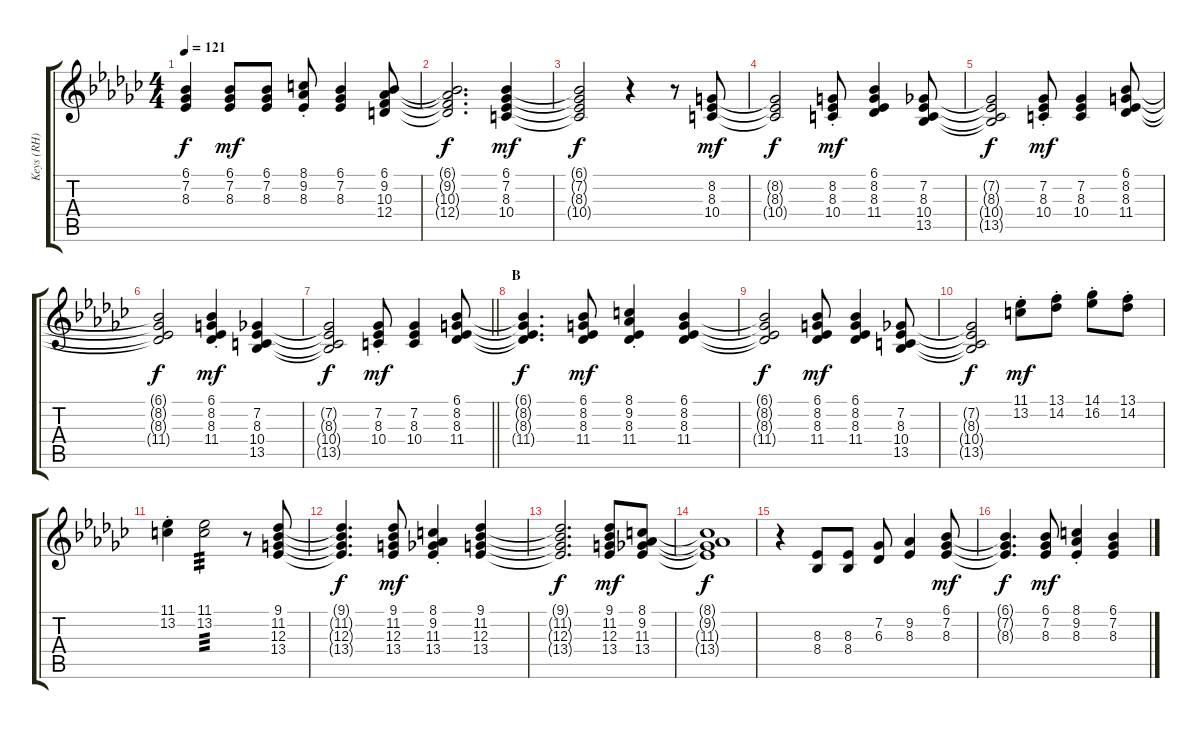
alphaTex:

\track ("Keys (RH)" "Keys (RH)") {instrument electricpiano1}
\staff {score tabs}
\tuning (E4 B3 G3 D3 A2 E2) {hide}
\ts (4 4)
\tempo 121
\clef g2
\ks ebminor
(6.1{t} 7.2{t} 8.3{t}).4{dy f} (6.1 7.2 8.3).8{dy mf} (6.1 7.2 8.3).8 (8.1{st} 9.2{st} 8.3{st}).8 (6.1 7.2 8.3).4 (6.1 9.2 10.3 12.4).8 |
(6.1{t} 9.2{t} 10.3{t} 12.4{t}).2{d dy f} (6.1 7.2 8.3 10.4).4{dy mf} |
(6.1{t} 7.2{t} 8.3{t} 10.4{t}).2{dy f} r.4 r.8 (8.2 8.3 10.4).8{dy mf} |
(8.2{t} 8.3{t} 10.4{t}).2{dy f} (8.2{st} 8.3{st} 10.4{st}).8{dy mf} (6.1 8.2 8.3 11.4).4 (7.2 8.3 10.4 13.5).8 |
(7.2{t} 8.3{t} 10.4{t} 13.5{t}).2{dy f} (7.2{st} 8.3{st} 10.4{st}).8{dy mf} (7.2 8.3 10.4).4 (6.1 8.2 8.3 11.4).8 |
(6.1{t} 8.2{t} 8.3{t} 11.4{t}).2{dy f} (6.1{st} 8.2{st} 8.3{st} 11.4{st}).4{dy mf} (7.2 8.3 10.4 13.5).4 |
\barLineRight lightlight
(7.2{t} 8.3{t} 10.4{t} 13.5{t}).2{dy f} (7.2{st} 8.3{st} 10.4{st}).8{dy mf} (7.2 8.3 10.4).4 (6.1 8.2 8.3 11.4).8 |
\section ("" "B")
(6.1{t} 8.2{t} 8.3{t} 11.4{t}).4{d dy f} (6.1 8.2 8.3 11.4).8{dy mf} (8.1{st} 9.2{st} 8.3{st} 11.4{st}).4 (6.1 8.2 8.3 11.4).4 |
(6.1{t} 8.2{t} 8.3{t} 11.4{t}).2{dy f} (6.1 8.2 8.3 11.4).8{dy mf} (6.1 8.2 8.3 11.4).4 (7.2 8.3 10.4 13.5).8 |
(7.2{t} 8.3{t} 10.4{t} 13.5{t}).2{dy f} (11.1{st} 13.2{st}).8{dy mf} (13.1{st} 14.2{st}).8 (14.1{st} 16.2{st}).8 (13.1{st} 14.2{st}).8 |
(11.1{st} 13.2{st}).4 (11.1 13.2).2{tp 3} r.8 (9.1 11.2 12.3 13.4).8 |
(9.1{t} 11.2{t} 12.3{t} 13.4{t}).4{d dy f} (9.1 11.2 12.3 13.4).8{dy mf} (8.1{st} 9.2{st} 11.3{st} 13.4{st}).4 (9.1 11.2 12.3 13.4).4 |
(9.1{t} 11.2{t} 12.3{t} 13.4{t}).2{d dy f} (9.1 11.2 12.3 13.4).8{dy mf} (8.1 9.2 11.3 13.4).8 |
(8.1{t} 9.2{t} 11.3{t} 13.4{t}).1{dy f} |
r.4 (8.3 8.4).8 (8.3 8.4).8 (7.2 6.3).8 (9.2 8.3).4 (6.1 7.2 8.3).8{dy mf} |
(6.1{t} 7.2{t} 8.3{t}).4{d dy f} (6.1 7.2 8.3).8{dy mf} (8.1{st} 9.2{st} 8.3{st}).4 (6.1 7.2 8.3).4
